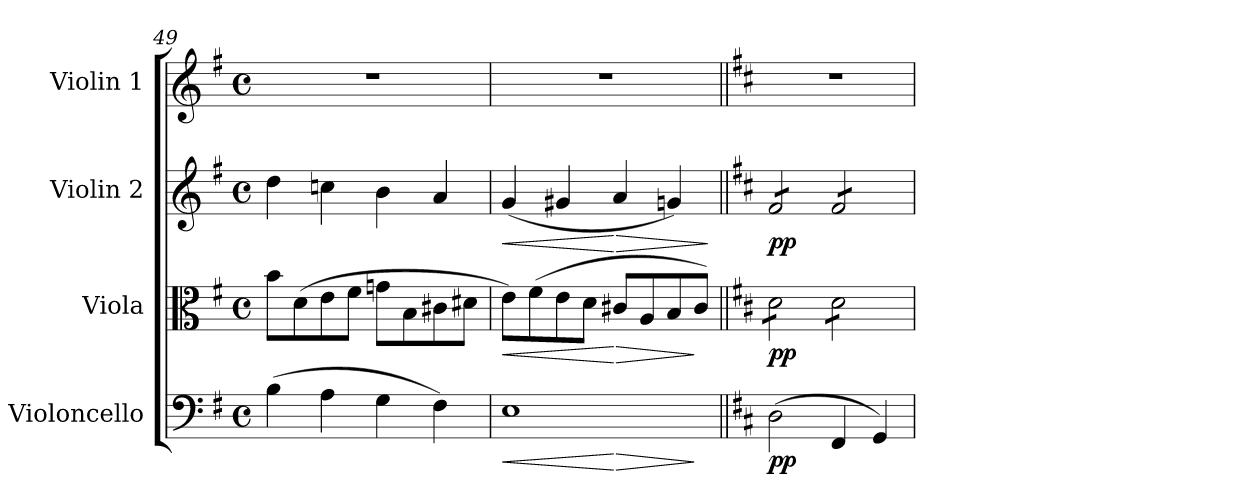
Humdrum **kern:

**kern	**dynam	**kern	**dynam	**kern	**dynam	**kern
*part4	*part4	*part3	*part3	*part2	*part2	*part1
*staff4	*staff4	*staff3	*staff3	*staff2	*staff2	*staff1
*I"Violoncello	*	*I"Viola	*	*I"Violin 2	*	*I"Violin 1
*I'Vc	*	*I'Vla	*	*I'Vln	*	*I'Vln
*clefF4	*	*clefC3	*	*clefG2	*	*clefG2
*k[f#]	*	*k[f#]	*	*k[f#]	*	*k[f#]
*M4/4	*	*M4/4	*	*M4/4	*	*M4/4
*met(c)	*	*met(c)	*	*met(c)	*	*met(c)
=49	=49	=49	=49	=49	=49	=49
(4B\	.	8b\L	.	4dd\	.	1r
.	.	(8d\	.	.	.	.
4A\	.	8e\	.	4ccn\	.	.
.	.	8f#\J	.	.	.	.
4G\	.	8gn\L	.	4b\	.	.
.	.	8B\	.	.	.	.
4F#\)	.	8c#X\	.	4a/	.	.
.	.	8d#X\J	.	.	.	.
=50	=50	=50	=50	=50	=50	=50
!	!LO:HP:b	!	!LO:HP:b	!	!LO:HP:b	!
*^	*	*	*	*	*	*
1E	2ryy	<	8e\L)	<	(4g/	<	1r
.	.	.	(8f#\	.	.	.	.
.	.	.	8e\	.	4g#X/	.	.
.	.	.	8d\J	.	.	.	.
!	!	!LO:HP:n=1:b	!	!LO:HP:n=1:b	!	!LO:HP:n=1:b	!
.	8ryy	[ >	8c#X/L	[ >	4a/	[ >	.
.	8ryy	.	8A/	.	.	.	.
.	8ryy	.	8B/	.	4gn/)	.	.
.	8ryy	]	8c#/J)	]	.	.	.
*v	*v	*	*	*	*	*	*
.	.	.	.	.	]	.
=51||	=51||	=51||	=51||	=51||	=51||	=51||
*k[f#c#]	*	*k[f#c#]	*	*k[f#c#]	*	*k[f#c#]
!	!LO:DY:b	!	!LO:DY:b	!	!LO:DY:b	!
*	*	*tremolo	*	*	*	*
*	*	*	*	*tremolo	*	*
(2D\	pp	8d\L	pp	8f#/L	pp	1r
.	.	8d\	.	8f#/	.	.
.	.	8d\	.	8f#/	.	.
.	.	8d\J	.	8f#/J	.	.
4FF#/	.	8d\L	.	8f#/L	.	.
.	.	8d\	.	8f#/	.	.
4GG/)	.	8d\	.	8f#/	.	.
.	.	8d\J	.	8f#/J	.	.
*	*	*	*	*Xtremolo	*	*
*	*	*Xtremolo	*	*	*	*
=	=	=	=	=	=	=
*-	*-	*-	*-	*-	*-	*-
